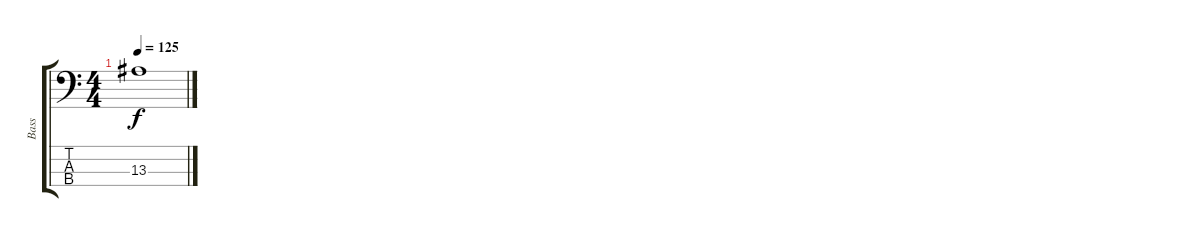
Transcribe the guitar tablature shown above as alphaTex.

\track ("Bass" "Bass") {instrument electricbasspick}
\staff {score tabs}
\tuning (G2 D2 A1 E1) {hide}
\ts (4 4)
\tempo 125
\clef f4
\ks c
13.3.1{dy f}
